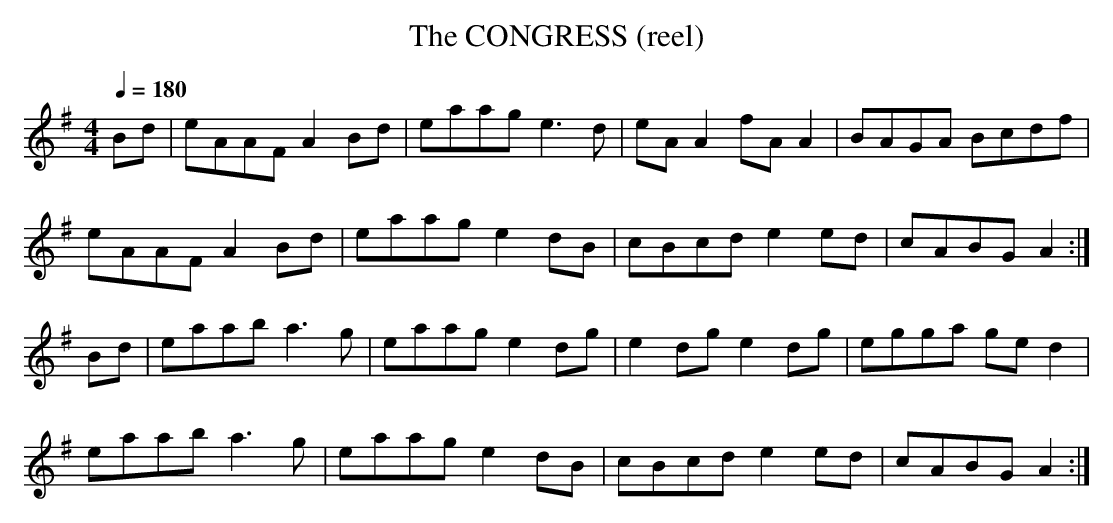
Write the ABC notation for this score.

X:1
T:CONGRESS (reel), The
Q:1/4=180
L:1/8
M:4/4
K:A dorian
Bd|eAAF A2Bd|eaag e3d|eAA2 fAA2|BAGA Bcdf|
eAAF A2Bd|eaag e2 dB|cBcd e2 ed|cABG A2:|
Bd|eaab a3g|eaag e2 dg|e2 dg e2 dg|egga ge d2|
eaab a3g|eaag e2 dB|cBcd e2 ed|cABG A2:|
